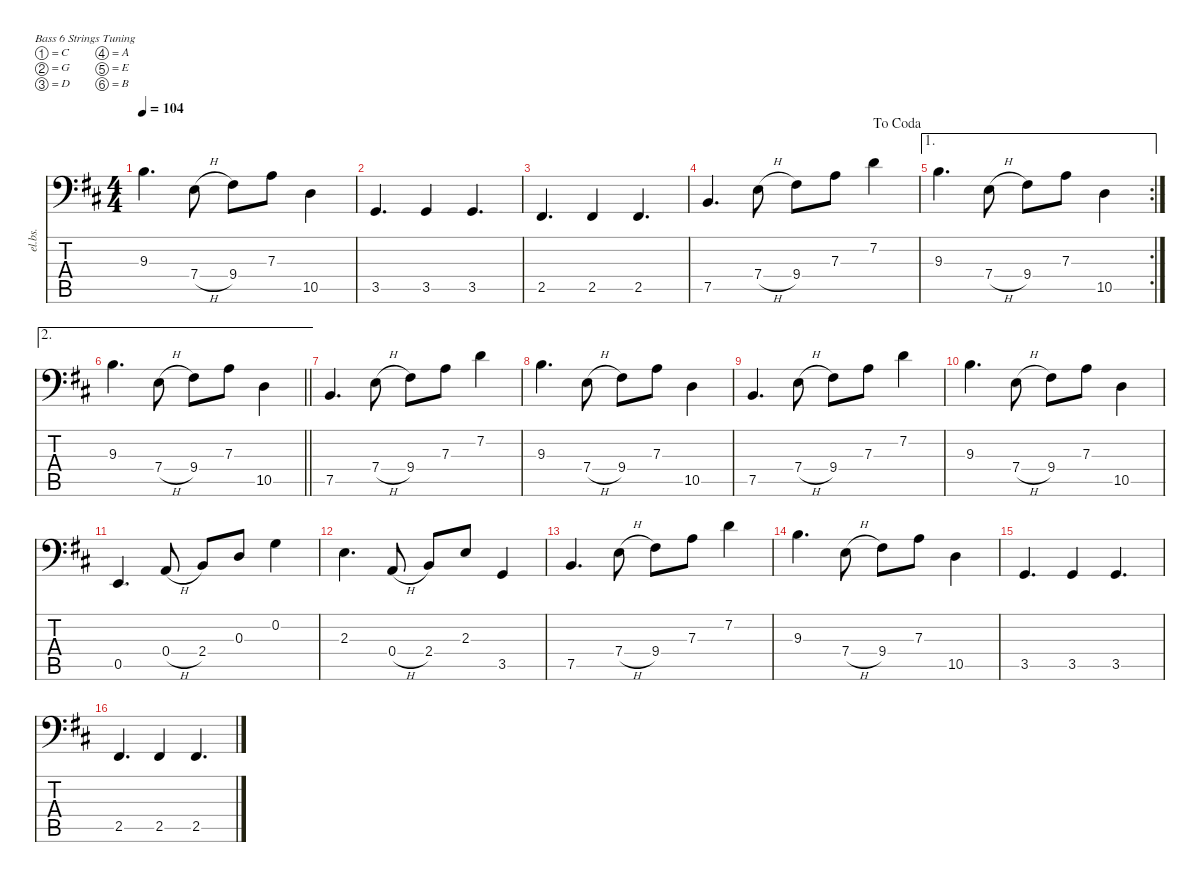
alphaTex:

\defaultSystemsLayout 4
\hideDynamics
\bracketExtendMode nobrackets
\otherSystemsTrackNameOrientation horizontal
\track ("Bass" "el.bs.") {instrument electricbassfinger}
\staff {score tabs}
\tuning (C3 G2 D2 A1 E1 B0)
\ts (4 4)
\tempo 104
\clef f4
\ks d
9.3{acc forcenatural}.4{d dy f} 7.4{h acc forcenatural}.8 9.4{acc #}.8 7.3{acc forcenatural}.8 10.5{acc forcenatural}.4 |
3.5{acc forcenatural}.4{d} 3.5{acc forcenatural}.4 3.5{acc forcenatural}.4{d} |
2.5{acc #}.4{d} 2.5{acc #}.4 2.5{acc #}.4{d} |
\jump dacoda
7.5{acc forcenatural}.4{d} 7.4{h acc forcenatural}.8 9.4{acc #}.8 7.3{acc forcenatural}.8 7.2{acc forcenatural}.4 |
\ae 1
\rc 2
9.3{acc forcenatural}.4{d} 7.4{h acc forcenatural}.8 9.4{acc #}.8 7.3{acc forcenatural}.8 10.5{acc forcenatural}.4 |
\ae 2
\barLineRight lightlight
9.3{acc forcenatural}.4{d} 7.4{h acc forcenatural}.8 9.4{acc #}.8 7.3{acc forcenatural}.8 10.5{acc forcenatural}.4 |
7.5{acc forcenatural}.4{d} 7.4{h acc forcenatural}.8 9.4{acc #}.8 7.3{acc forcenatural}.8 7.2{acc forcenatural}.4 |
9.3{acc forcenatural}.4{d} 7.4{h acc forcenatural}.8 9.4{acc #}.8 7.3{acc forcenatural}.8 10.5{acc forcenatural}.4 |
7.5{acc forcenatural}.4{d} 7.4{h acc forcenatural}.8 9.4{acc #}.8 7.3{acc forcenatural}.8 7.2{acc forcenatural}.4 |
9.3{acc forcenatural}.4{d} 7.4{h acc forcenatural}.8 9.4{acc #}.8 7.3{acc forcenatural}.8 10.5{acc forcenatural}.4 |
0.5{acc forcenatural}.4{d} 0.4{h acc forcenatural}.8 2.4{acc forcenatural}.8 0.3{acc forcenatural}.8 0.2{acc forcenatural}.4 |
2.3{acc forcenatural}.4{d} 0.4{h acc forcenatural}.8 2.4{acc forcenatural}.8 2.3{acc forcenatural}.8 3.5{acc forcenatural}.4 |
7.5{acc forcenatural}.4{d} 7.4{h acc forcenatural}.8 9.4{acc #}.8 7.3{acc forcenatural}.8 7.2{acc forcenatural}.4 |
9.3{acc forcenatural}.4{d} 7.4{h acc forcenatural}.8 9.4{acc #}.8 7.3{acc forcenatural}.8 10.5{acc forcenatural}.4 |
3.5{acc forcenatural}.4{d} 3.5{acc forcenatural}.4 3.5{acc forcenatural}.4{d} |
2.5{acc #}.4{d} 2.5{acc #}.4 2.5{acc #}.4{d}
